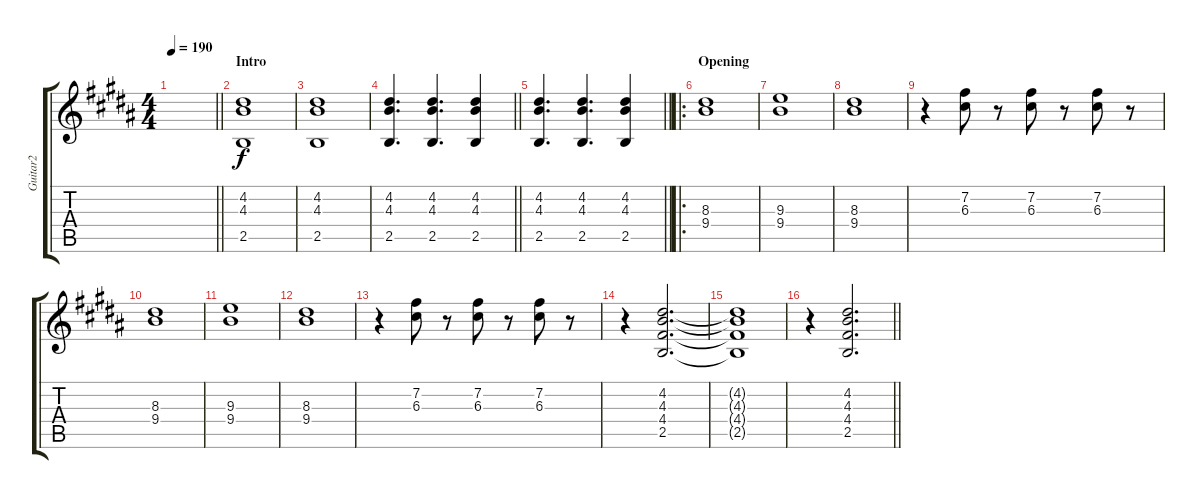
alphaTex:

\track ("Guitar2" "Guitar2") {instrument distortionguitar}
\staff {score tabs}
\tuning (E4 B3 G3 D3 A2 E2) {hide}
\ts (4 4)
\tempo 190
\clef g2
\barLineRight lightlight
\ks b
|
\section ("" "Intro")
(4.2 4.3 2.5).1 |
(4.2 4.3 2.5).1 |
\barLineRight lightlight
(4.2 4.3 2.5).4{d} (4.2 4.3 2.5).4{d} (4.2 4.3 2.5).4 |
\barLineRight lightlight
(4.2 4.3 2.5).4{d} (4.2 4.3 2.5).4{d} (4.2 4.3 2.5).4 |
\ro
\section ("" "Opening")
(8.3 9.4).1 |
(9.3 9.4).1 |
(8.3 9.4).1 |
r.4 (7.2 6.3).8 r.8 (7.2 6.3).8 r.8 (7.2 6.3).8 r.8 |
(8.3 9.4).1 |
(9.3 9.4).1 |
(8.3 9.4).1 |
r.4 (7.2 6.3).8 r.8 (7.2 6.3).8 r.8 (7.2 6.3).8 r.8 |
r.4 (4.2 4.3 4.4 2.5).2{d} |
(4.2{t} 4.3{t} 4.4{t} 2.5{t}).1 |
\barLineRight lightlight
r.4 (4.2 4.3 4.4 2.5).2{d}
